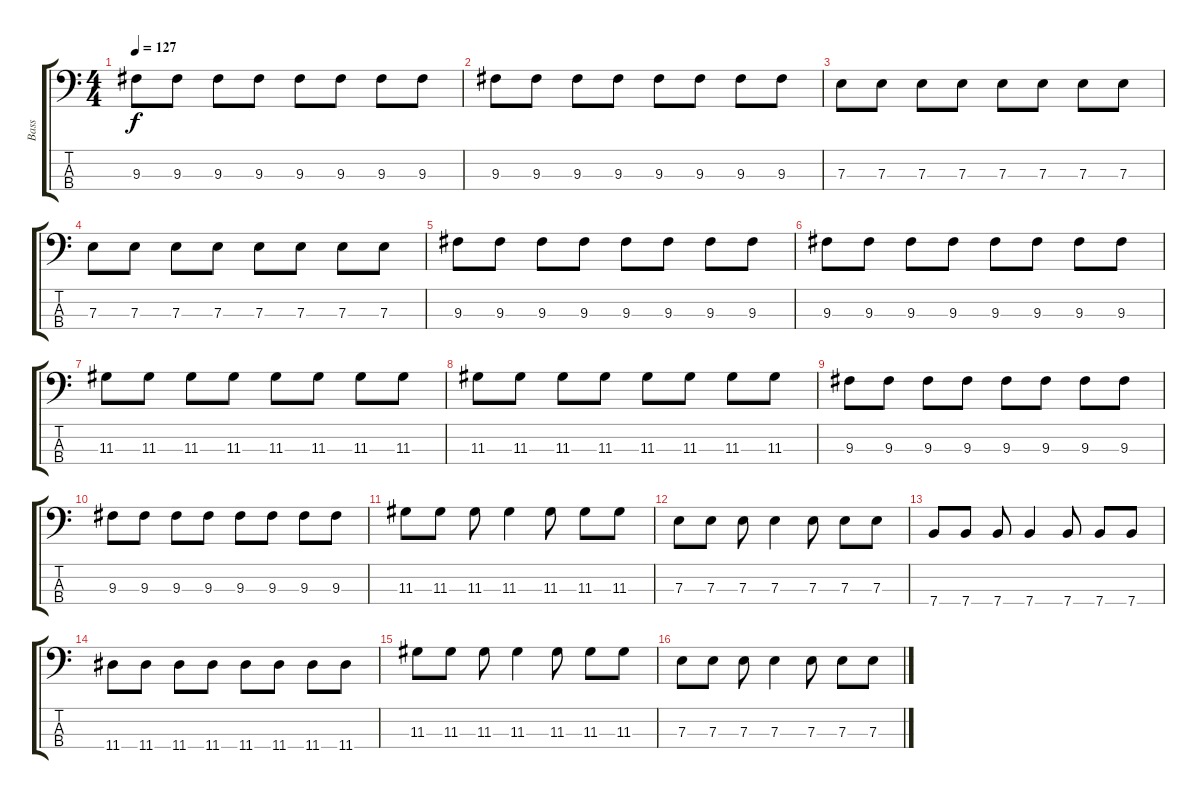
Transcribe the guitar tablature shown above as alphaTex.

\track ("Bass" "Bass") {instrument synthbass2}
\staff {score tabs}
\tuning (G2 D2 A1 E1) {hide}
\ts (4 4)
\tempo 127
\clef f4
\ks c
9.3.8{dy f} 9.3.8 9.3.8 9.3.8 9.3.8 9.3.8 9.3.8 9.3.8 |
9.3.8 9.3.8 9.3.8 9.3.8 9.3.8 9.3.8 9.3.8 9.3.8 |
7.3.8{instrument electricbasspick} 7.3.8 7.3.8 7.3.8 7.3.8 7.3.8 7.3.8 7.3.8 |
7.3.8 7.3.8 7.3.8 7.3.8 7.3.8 7.3.8 7.3.8 7.3.8 |
9.3.8 9.3.8 9.3.8 9.3.8 9.3.8 9.3.8 9.3.8 9.3.8 |
9.3.8 9.3.8 9.3.8 9.3.8 9.3.8 9.3.8 9.3.8 9.3.8 |
11.3.8 11.3.8 11.3.8 11.3.8 11.3.8 11.3.8 11.3.8 11.3.8 |
11.3.8 11.3.8 11.3.8 11.3.8 11.3.8 11.3.8 11.3.8 11.3.8 |
9.3.8 9.3.8 9.3.8 9.3.8 9.3.8 9.3.8 9.3.8 9.3.8 |
9.3.8 9.3.8 9.3.8 9.3.8 9.3.8 9.3.8 9.3.8 9.3.8 |
11.3.8 11.3.8 11.3.8 11.3.4 11.3.8 11.3.8 11.3.8 |
7.3.8 7.3.8 7.3.8 7.3.4 7.3.8 7.3.8 7.3.8 |
7.4.8 7.4.8 7.4.8 7.4.4 7.4.8 7.4.8 7.4.8 |
11.4.8 11.4.8 11.4.8 11.4.8 11.4.8 11.4.8 11.4.8 11.4.8 |
11.3.8 11.3.8 11.3.8 11.3.4 11.3.8 11.3.8 11.3.8 |
7.3.8 7.3.8 7.3.8 7.3.4 7.3.8 7.3.8 7.3.8
